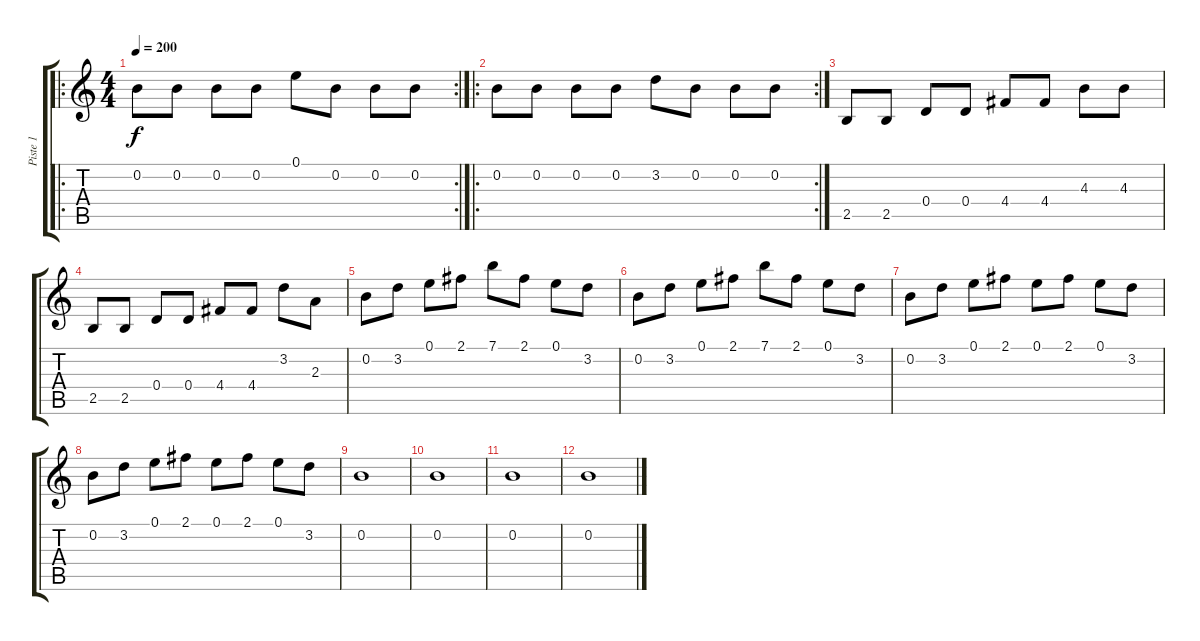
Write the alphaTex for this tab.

\track ("Piste 1" "Piste 1") {instrument acousticguitarnylon}
\staff {score tabs}
\tuning (E4 B3 G3 D3 A2 E2) {hide}
\ro
\rc 2
\ts (4 4)
\tempo 200
\clef g2
\ks c
0.2.8{dy f} 0.2.8 0.2.8 0.2.8 0.1.8 0.2.8 0.2.8 0.2.8 |
\ro
\rc 2
0.2.8 0.2.8 0.2.8 0.2.8 3.2.8 0.2.8 0.2.8 0.2.8 |
2.5.8 2.5.8 0.4.8 0.4.8 4.4.8 4.4.8 4.3.8 4.3.8 |
2.5.8 2.5.8 0.4.8 0.4.8 4.4.8 4.4.8 3.2.8 2.3.8 |
0.2.8 3.2.8 0.1.8 2.1.8 7.1.8 2.1.8 0.1.8 3.2.8 |
0.2.8 3.2.8 0.1.8 2.1.8 7.1.8 2.1.8 0.1.8 3.2.8 |
0.2.8 3.2.8 0.1.8 2.1.8 0.1.8 2.1.8 0.1.8 3.2.8 |
0.2.8 3.2.8 0.1.8 2.1.8 0.1.8 2.1.8 0.1.8 3.2.8 |
0.2.1 |
0.2.1 |
0.2.1 |
0.2.1
